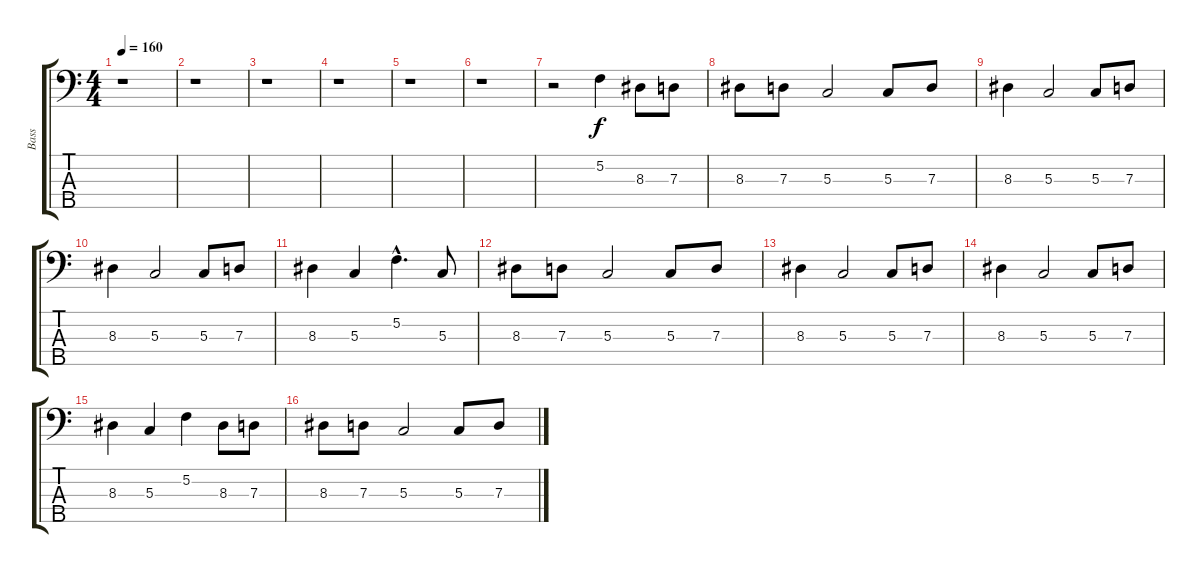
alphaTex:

\track ("Bass" "Bass") {instrument electricbassfinger}
\staff {score tabs}
\tuning (F2 C2 G1 D1 A0) {hide}
\ts (4 4)
\tempo 160
\clef f4
\ks c
r.1{dy f} |
r.1 |
r.1 |
r.1 |
r.1 |
r.1 |
r.2 5.2.4 8.3.8 7.3.8 |
8.3.8 7.3.8 5.3.2 5.3.8 7.3.8 |
8.3.4 5.3.2 5.3.8 7.3.8 |
8.3.4 5.3.2 5.3.8 7.3.8 |
8.3.4 5.3.4 5.2{hac}.4{d} 5.3.8 |
8.3.8 7.3.8 5.3.2 5.3.8 7.3.8 |
8.3.4 5.3.2 5.3.8 7.3.8 |
8.3.4 5.3.2 5.3.8 7.3.8 |
8.3.4 5.3.4 5.2.4 8.3.8 7.3.8 |
8.3.8 7.3.8 5.3.2 5.3.8 7.3.8
